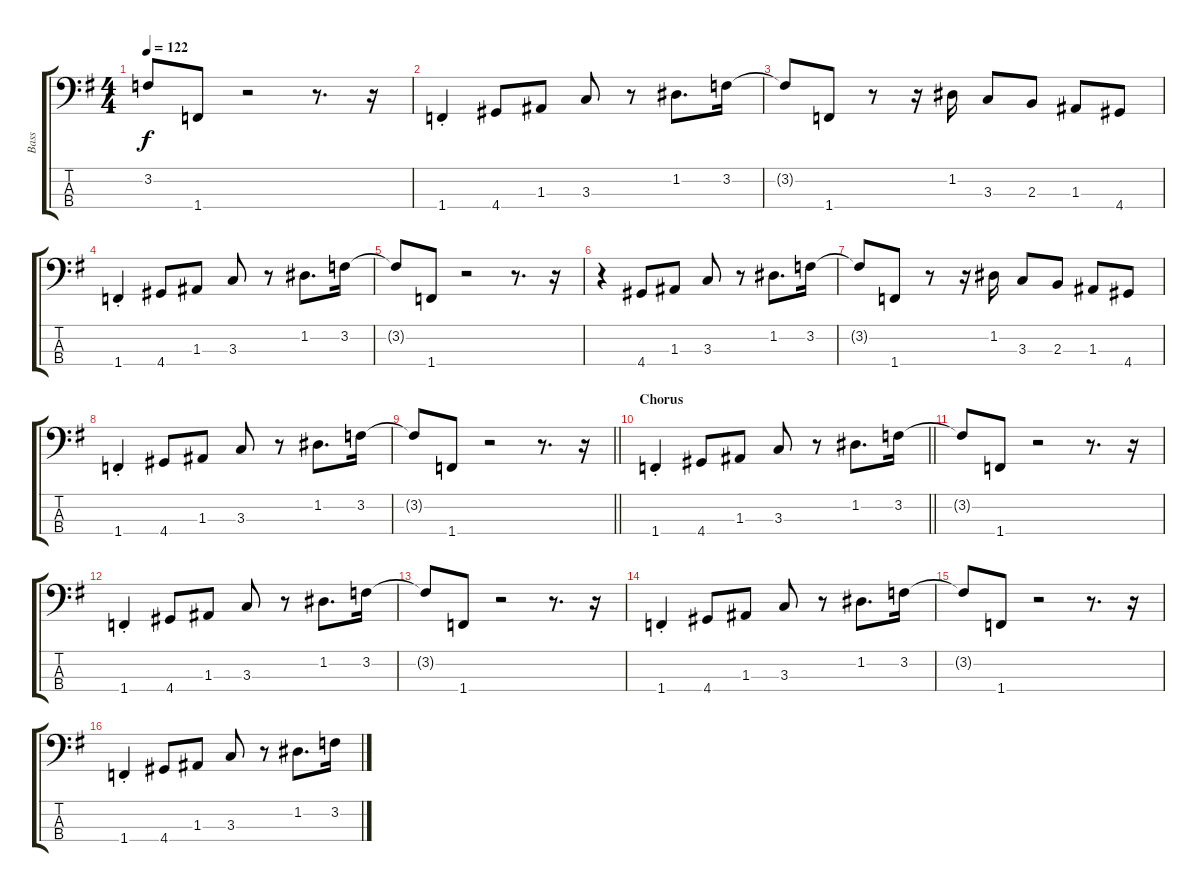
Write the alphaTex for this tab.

\track ("Bass" "Bass") {instrument electricbassfinger}
\staff {score tabs}
\tuning (G2 D2 A1 E1) {hide}
\ts (4 4)
\tempo 122
\clef f4
\ks g
3.2{t}.8{dy f} 1.4.8 r.2 r.8{d} r.16 |
1.4{st}.4 4.4.8 1.3.8 3.3.8 r.8 1.2.8{d} 3.2.16 |
3.2{t}.8 1.4.8 r.8 r.16 1.2.16 3.3.8 2.3.8 1.3.8 4.4.8 |
1.4{st}.4 4.4.8 1.3.8 3.3.8 r.8 1.2.8{d} 3.2.16 |
3.2{t}.8 1.4.8 r.2 r.8{d} r.16 |
r.4 4.4.8 1.3.8 3.3.8 r.8 1.2.8{d} 3.2.16 |
3.2{t}.8 1.4.8 r.8 r.16 1.2.16 3.3.8 2.3.8 1.3.8 4.4.8 |
1.4{st}.4 4.4.8 1.3.8 3.3.8 r.8 1.2.8{d} 3.2.16 |
\barLineRight lightlight
3.2{t}.8 1.4.8 r.2 r.8{d} r.16 |
\section ("" "Chorus")
\barLineRight lightlight
1.4{st}.4 4.4.8 1.3.8 3.3.8 r.8 1.2.8{d} 3.2.16 |
\section ("" "")
3.2{t}.8 1.4.8 r.2 r.8{d} r.16 |
1.4{st}.4 4.4.8 1.3.8 3.3.8 r.8 1.2.8{d} 3.2.16 |
3.2{t}.8 1.4.8 r.2 r.8{d} r.16 |
1.4{st}.4 4.4.8 1.3.8 3.3.8 r.8 1.2.8{d} 3.2.16 |
3.2{t}.8 1.4.8 r.2 r.8{d} r.16 |
1.4{st}.4 4.4.8 1.3.8 3.3.8 r.8 1.2.8{d} 3.2.16
